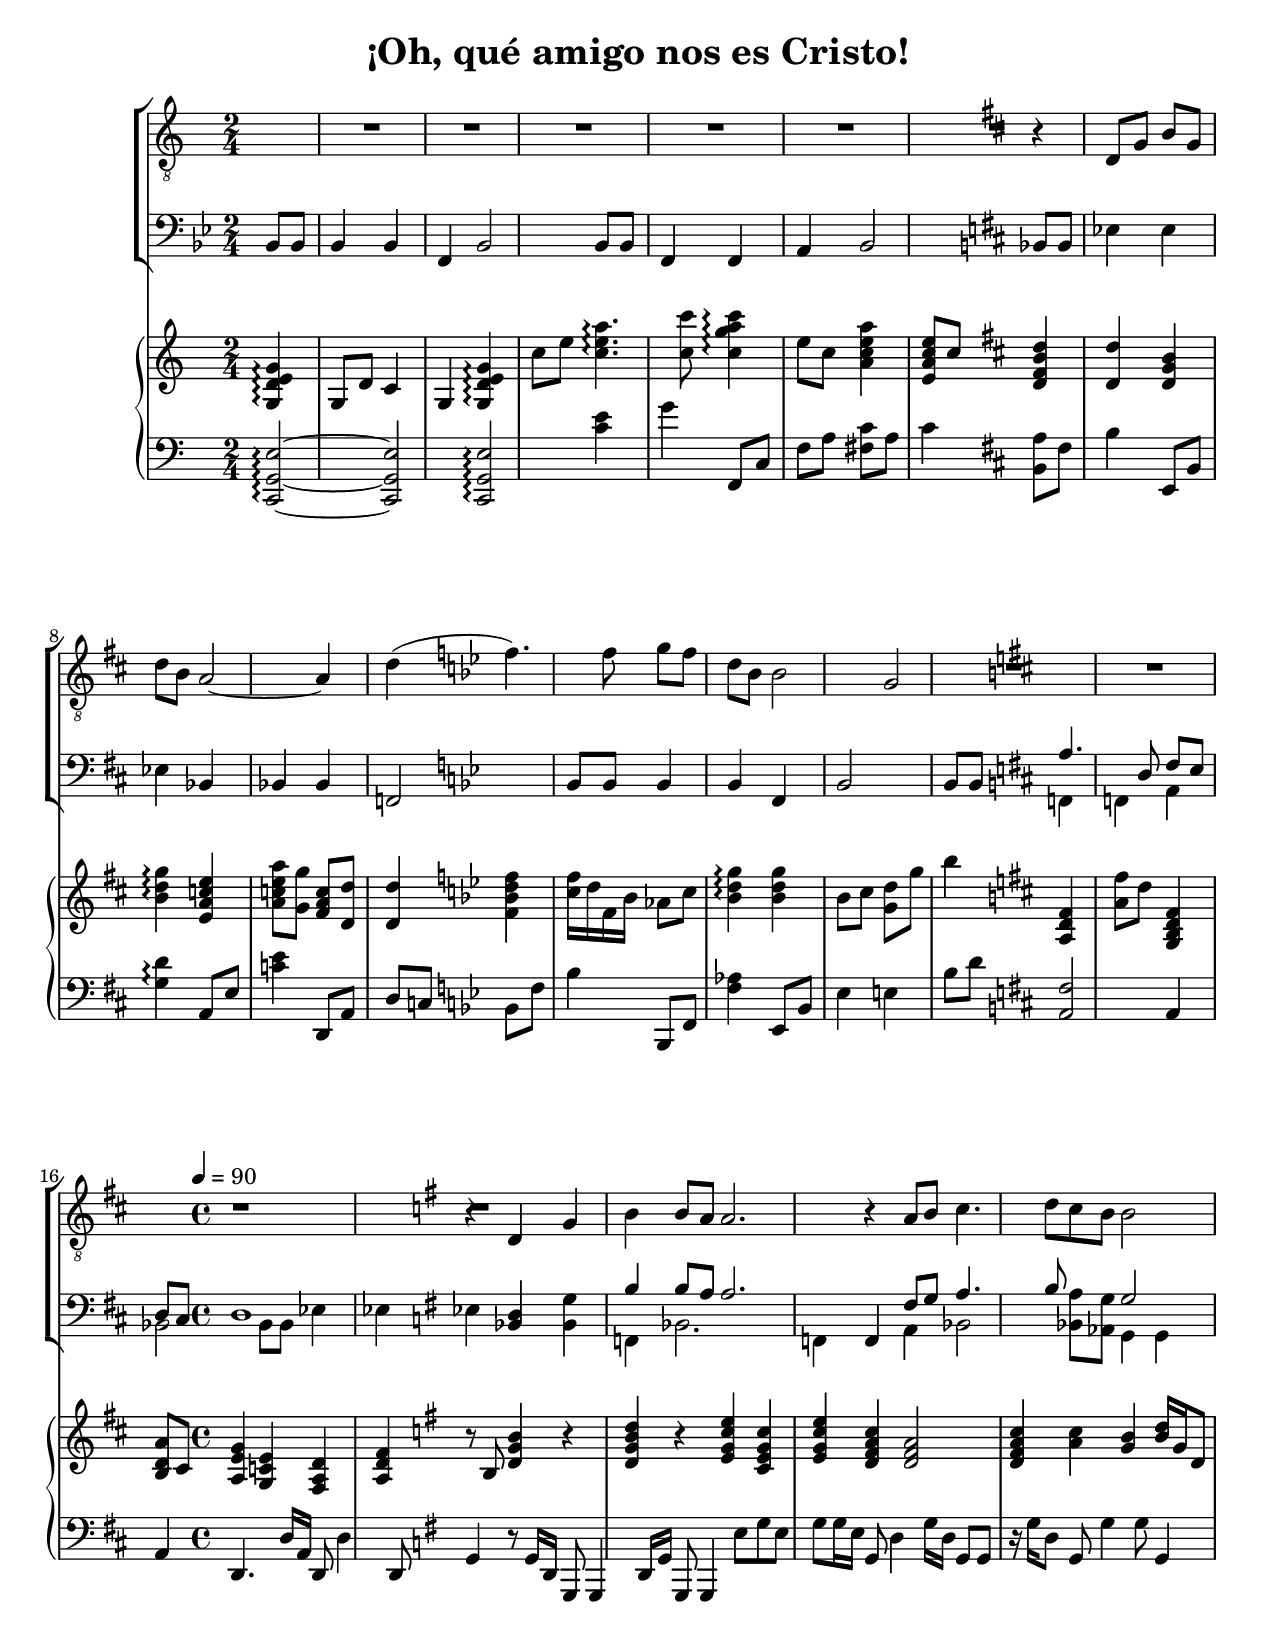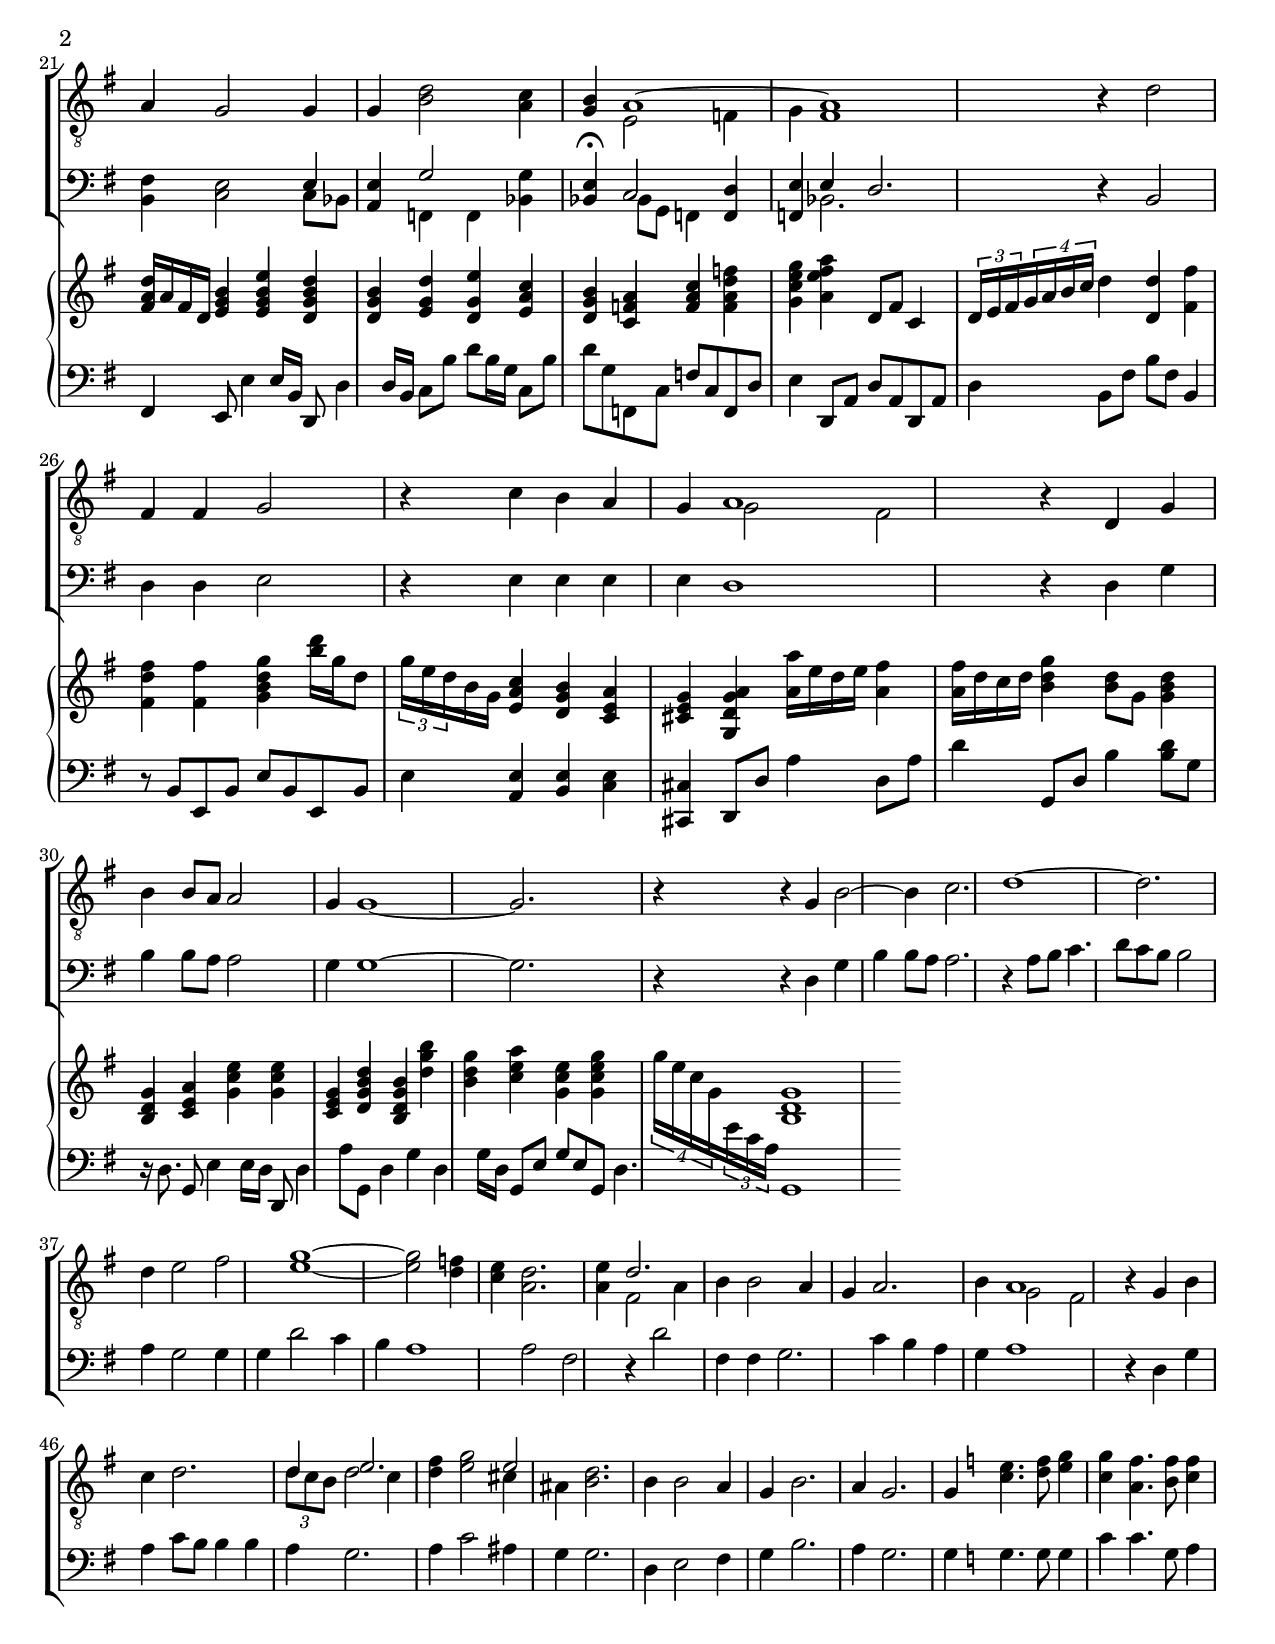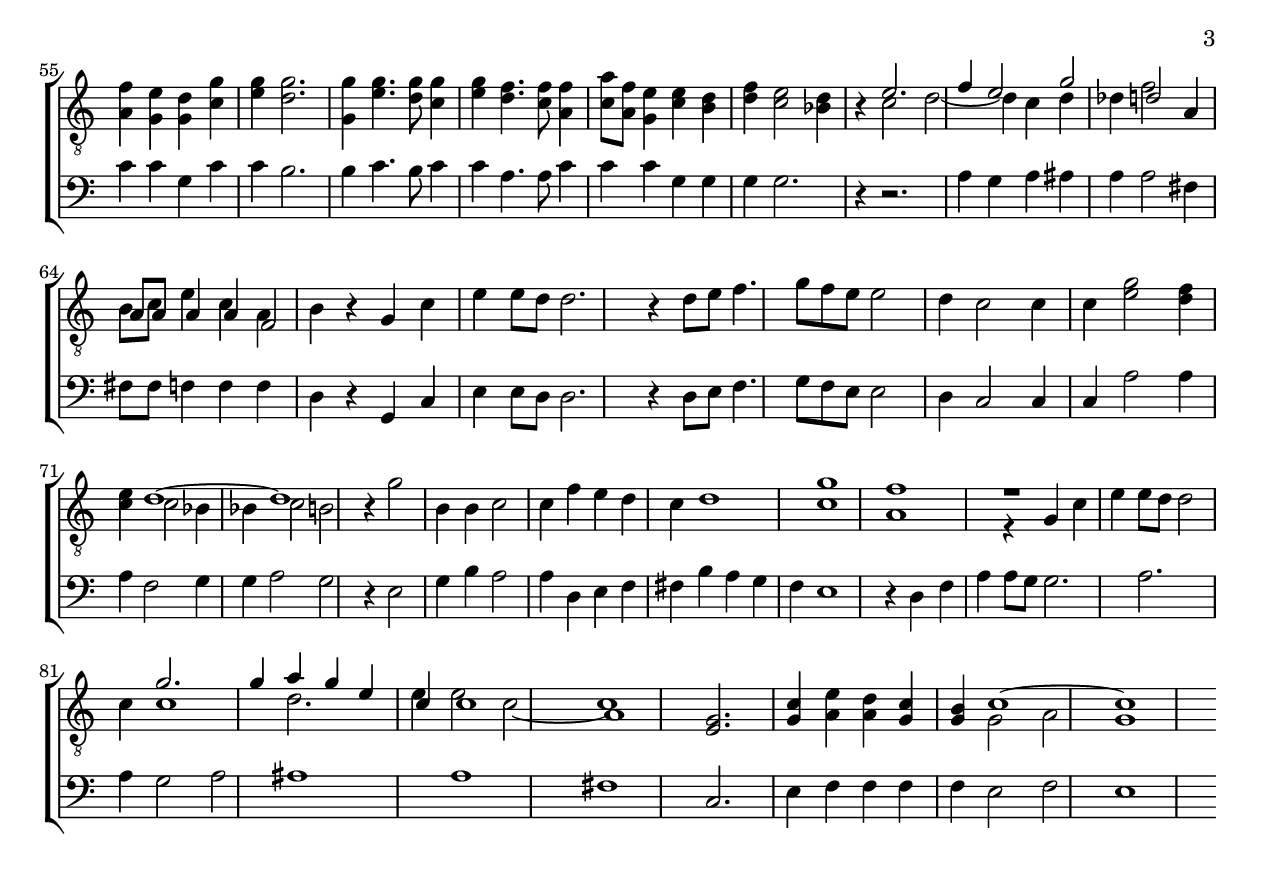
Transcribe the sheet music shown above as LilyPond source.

\version "2.16.2"

firstMusic = {
  %% Intro
  \clef "treble_8"
  \time 2/4
  R2*6 | \key d \major
  R2*3 |
  r4 d'( | \key bes \major
  f'4.) f'8 |
  g' f' d' bes |
  bes2 |
  g | \key d \major
  R2*2 | \time 4/4
  R1 | \key g \major
  %% A
  r4 d g b | % Si a Cristo
  b8 a a2. | % buscas
  r4 a8 b c'4. d'8 | % En humilde
  c' b b2 a4 | % ruego con
  g2 g4 g | % fe obten-
  d'2 c'4 b | % drás gozo_y
  a1~ | % paz, gozo_y
  a1  | % paaz

  r4 d'2 fis4 | % gracia y
  fis g2 r4 | % amor 
  c'4 b a g | %llena el cora--
  a1  | %zón
  r4 d g b | % si a Cristo
  b8 a a2 g4 | % buscas con 
  g1 ~ | %fe _
  g2. r4 | %
  %%%%%%%%%%%%%%%
  r4 g b2~ |
  b4 c'2. |
  d'1~ |
  d'2. d'4 |
  e'2 fis' | 
  g'1~ | % ción
  g'2 f'4 e' |
  d'2. e'4 |
  d'2. b4 |
  b2 a4 g |
  a2. b4 |
  a1 |
  r4 g b c' |
  d'2. d'4 |
  e'2. fis'4 |
  g'2 e' |
  d'2. b4 |
  b2 a4 g |
  b2. a4 |
  g2.

  g4 | \key c \major
  e'4. f'8 g'4 g' |
  f'4. f'8 f'4 f' |
  e'4 d' g' g' |
  g'2. g'4 |
  g'4. g'8 g'4 g' |
  f'4. f'8 f'4 a'8 f' |
  e'4 e' d' f' |
  e'2 d'4 r4 |

  e'2. f'4 |
  e'2 g' |
  d'2 a4 a8 a |
  a4 a f2 |
  
  r4 g4 c' e' |
  e'8 d' d'2. |
  r4 d'8 e'8 f'4. g'8 |
  f'8 e' e'2 d'4 |
  c'2 c'4 c'4 |
  g'2 f'4 e' |
  d'1~ |
  d'1 |

  r4 g'2 b4 |
  b4 c'2 c'4 |
  f'4 e' d' c' |
  d'1 |

  g'1 |
  f' |
  r |
  r |

  g'2. g'4 |
  a' g' e' c' |
  c'1 |
  a |

  g2. c'4 |
  e' d' c' b |
  c'1~ |
  c' |
}

firstLyrics = \lyricmode {
  Y__ nos man -- da que lle -- ve -- mos
}

secondMusic = {
  %% Intro
  \clef "treble_8"
  \time 2/4
  R2*6 | \key d \major
  r4 d8 g |
  b g d' b |
  a2~ | 
  a4 s | \key bes \major
  R2*4 | \key d \major
  R2*2 | \time 4/4
  R1 | \key g \major
  %% A
  r4 d g b | % Si a Cristo
  b8 a a2. | % buscas
  r4 a8 b c'4. d'8 | % En humilde
  c' b b2 a4 | % ruego con
  g2 g4 g | % fe obten-
  b2 a4 g | % drás gozo_y
  e2 f4 g | % paz, gozo_y
  fis1 | % paaz

  r4 d'2 fis4 | % gracia y
  fis g2 r4 | % amor 
  c'4 b a g | %llena el cora--
  g2 fis2 | %zón
  r4 d g b | % si a Cristo
  b8 a a2 g4 | % buscas con 
  g1 ~ | %fe _
  g2. r4 | %

  r4 g b2~ |
  b4 c'2. |
  d'1~ |
  d'2. d'4 |
  e'2 fis' | 
  e'1~ | % ción
  e'2 d'4 c' |
  a2. a4 |
  fis2 a4 b4 |
  b2 a4 g |
  a2. b4 |
  g2 fis2 |
  r4 g b c' |
  d'2. \times 2/3 { d'8 c' b } |
  d'2 c'4 d'4 |
  e'2 cis'4 ais4 |
  b2. b4 |
  b2 a4 g |
  b2. a4 |
  g2.

  g4 | \key c \major
  c'4. d'8 e'4 c'4 |
  a4. b8 c'4 a4 |
  g4 g c' e' |
  d'2. g4 |
  e'4. d'8 c'4 e' |
  d'4. c'8 a4 c'8 a |
  g4 c' b d' |
  c'2 bes4 r4 |

  c'2 d'~ |
  d'4 c' d' des' |
  f'2 a4 b8 c' |
  e'4 c' a b |
  
  r4 g4 c' e' |
  e'8 d' d'2. |
  r4 d'8 e'8 f'4. g'8 |
  f'8 e' e'2 d'4 |
  c'2 c'4 c'4 |
  e'2 d'4 c'4 |
  c'2 bes4 bes |
  c'2 b |

  r4 g'2 b4 |
  b4 c'2 c'4 |
  f'4 e' d' c' |
  d'1 |

  c'1 |
  a |
  r4 g4 c' e' |
  e'8 d' d'2 c'4 |
  c'1 |
  d'2. e'4 |
  e'2 c'~ |
  c'1 |

  e2. g4 |
  a a g g |
  g2 a |
  g1 |
}

secondLyrics = \lyricmode  {
  Él sin -- tió nues -- tra__a -- flic -- ción
}

baritoneMusic = {
  %% Intro
  \clef bass
  \time 2/4
  R2*6 | \key d \major
  R2*4 | \key bes \major
  R2*4 | \key d \major
  a4. d8 |
  fis8 e d cis |
  \time 4/4 \tempo 4 = 90
  d1 | \key g \major
  %% A
  r4 d g b | % Si a Cristo
  b8 a a2. | % buscas
  r4 fis8 g a4. b8 | % En humilde
  a g g2 fis4 | % ruego con
  e2 e4 e | % fe obten-
  g2 g4 e | % drás gozo_y
  c2 d4 e | % paz, gozo_y
  e4 d2. | % paaz

  r4 b,2 d4 | % gracia y
  d e2 r4 | % amor 
  e4 e e e | %llena el cora--
  d1  | %zón
  r4 d g b | % si a Cristo
  b8 a a2 g4 | % buscas con 
  g1 ~ | %fe _
  g2. r4 | %

  r4 d g b | % Si a Cristo
  b8 a a2. | % buscas
  r4 a8 b c'4. d'8 | % En humilde
  c' b b2 a4 | % ruego con
  g2 g4 g | % fe obten-
  d'2 c'4 b | % drás gozo_y
  a1 | % paz, gozo_y
  a2 fis2| % paaz

  r4 d'2 fis4 % Gracia_y
  fis4 g2. % amor
  c'4 b a g % llena el cora--
  a1 % zón

  r4 d g a % Si a Cristo
  c'8 b b4 b a % buscas en tu
  g2. a4 % afli--
  c'2 ais4 g % ción  con--
  g2. d4 % suelo
  e2 fis4 g % siempre
  b2. a4 % me se--
  g2. % rás

  g4 | \key c \major % Je--
  g4. g8 g4 c' | % sús te
  c'4. g8 a4 c' |
  c' g c' c' |
  b2. b4 |
  c'4. b8 c'4 c' |
  a4. a8 c'4 c' |
  c' g g g |
  g2. r4 |
  r2. a4 | % uh, siempre
  g4 a ais a | %  siempre cerca
  a2 fis4 fis8 fis |
  f4 f f d | 
  r4 g, c e | % Confío en
  e8 d d2. |
  r4 d8 e f4. g8 |
  f e e2 d4 |
  c2 c4 c |
  a2 a4 a |
  f2 g4 g |
  a2 g | % Gozo y paaaz
  r4 e2 g4 | % Fuerza y luz
  b4 a2 a4 |
  d e f fis | % la tempes
  b a g f |
  e1 |
  r4 d f a |
  a8 g g2. |
  a2. a4 | % In prayer
  g2 a |
  ais1 |
  a1 |
  fis1 |
  c2. e4 | % Paz tendrá tu corazón
  f4 f f f |
  e2 f |
  e1 |
}

baritoneLyrics = \lyricmode {
  To -- do__a Dios en o -- ra -- ción.
}

bassMusic = {
  \clef "bass"
  \time 3/4
  \key bes \major

  \partial 4 bes,8 bes, 
  bes,4 bes, f, 
  bes,2 bes,8 bes, 
  f,4 f, a, 
  bes,2 % Al andar con Jesús en su fúlgida luz

  bes,8 bes, 
  ees4 ees ees 
  bes, bes, bes, 
  f,2 % en mi senda su gloria veré

  bes,8 bes, 
  bes,4 bes, f, 
  bes,2 bes,8 bes, 
  f,4 f, a, 
  bes,2 % y su voz he de oír, pues promete vivir

  bes,8 bes, 
  ees4 ees ees 
  bes, bes, f, 
  bes,2. % con aquél que obedezca por fe

  f,4 f, a, 
  bes,2 bes,8 aes, 
  g,4 g, b, 
  c2 % Su santa ley obedezco por fe

  c8 bes, 
  a,4 f, f,
  bes, bes,\fermata bes,8 g,
  f,4 f, f, 
  bes,2. % y feliz en mi Cristo yo por siempre seré

}

bassLyrics = \lyricmode  {
}

pianoUpper = {
  \clef "treble"
  \time 2/4
  \key c \major

  <g d' e' g'>4\arpeggio g8 d' |
  c'4 g |

  <g d' e' g'>4\arpeggio c''8 e'' |
  <c'' e'' a''>4.\arpeggio <c'' c'''>8 |
  <c'' g'' a'' c'''>4\arpeggio e''8 c'' |
  <a' c'' e'' a''>4 <e' a' c'' e''>8 c''8 |
  \key d \major
  <d' fis' b' d''>4 <d' d''>4 |
  <d' g' b'>4 <b' d'' g''>4\arpeggio |
  <e' a' c'' e''>4 <a' c'' e'' a''>8 <g' g''> |
  <fis' a' c''>8 <d' d''>8 <d' d''>4 |
  \key bes \major
  <f' bes' d'' f''>4 <c'' f''>16 d'' f' bes' |
  aes'8 c'' <bes' d'' g''>4\arpeggio |
  <bes' d'' g''>4 bes'8 c'' |
  <g' d''>8 g'' bes''4 |
  \key d \major
  <a d' fis'>4 <a' fis''>8 d'' |
  <g b d' fis'>4 <b d' a'>8 cis'8 |
  \time 4/4  \tempo 4 = 90
  <a e' g'>4 <g c' e'> <fis a d'> <a d' fis'> |

  \key g \major
  r8 b <d' g' b'>4 r4 <d' g' b' d''> |
  r4 <e' g' c'' e''> <c' e' g' c''> <e' g' c'' e''> |
  <d' fis' a' c''>4 <d' fis' a'>2 <d' fis' a' c''>4 |
  <a' c''>4 <g' b'> <b' d''>16 g' d'8 <fis' a' d''>16 a' fis' d' |
  <e' g' b'>4 <e' g' b' e''> <d' g' b' d''> <d' g' b'> |
  <e' g' d''>4 <d' g' e''> <e' a' c''> <d' g' b'> |
  <c' f' a'>4 <f' a' c''> <f' a' d'' f''> <g' c'' e'' g''> |
  <a' e'' fis'' a''>4 d'8 fis' c'4 \times 2/3 { d'16 e' fis' } \times 2/4 { g' a' b' c'' } |
  d''4 <d' d''> <fis' fis''> <fis' d'' fis''> |
  <fis' fis''>4 <g' b' d'' g''> <b'' d'''>16 g'' d''8 \times 2/3 { g''16 e'' d'' } b'16 g' |
  <e' a' c''>4 <d' g' b'> <c' e' a'> <cis' e' g'> |
  <g d' g' a'>4 <a' a''>16 e'' d'' e'' <a' fis''>4 <a' fis''>16 d'' c'' d'' |
  <b' d'' g''>4 <b' d''>8 g' <g' b' d''>4 <b d' g'> |
  <c' e' a'>4 <g' c'' e''> <g' c'' e''> <c' e' g'> |
  <d' g' b' d''>4 <b d' g' b'> <d'' g'' b''> <b' d'' g''> |
  <c'' e'' a''>4 <g' c'' e''> <g' c'' e'' g''> \times 2/4 { g''16 e'' c'' g' } \times 2/3 { \change Staff = "down" e' c' a \change Staff = "up" } |
  <b d' g'>1 |
}

pianoLower = {
  \clef "bass"
  \time 2/4
  \key c \major

  <c, g, e>2~\arpeggio |
  <c, g, e> |
  
  <c, g, e>2\arpeggio |
  <c' e'>4 g' |
  f,8 c f a |
  <fis c'>8 a8 c'4 |
  \key d \major
  <b, a>8 fis8 b4 |
  e,8 b, <g d'>4\arpeggio |
  a,8 e <c' e'>4 |
  d,8 a, d c |
  \key bes \major
  bes,8 f bes4 |
  bes,,8 f, <f aes>4 |
  ees,8 bes, ees4 |
  e4 bes8 d' |
  \key d \major
  <a, fis>2 |
  a,4 a, |
  \time 4/4
  d,4. d16 a, d,8 d4 d,8 |
  
  \key g \major
  g,4 r8 g,16 d, g,,8 g,,4 d,16 g, |
  g,,8 g,,4 e8 g e g g16 e |
  g,8 d4 g16 d g,8 g,8 r16 g d8 |
  g,8 g4 g8 g,4 fis, |
  e,8 e4 e16 b, d,8 d4 d16 b, |
  c8 b d' b16 g c8 b d' g |
  f,8 c f c f, d e4 |
  d,8 a, d a, d, a, d4 |
  b,8 fis b fis b,4 r8 b, |
  e,8 b, e b, e, b, e4 |
  <a, e>4 <b, e> <c e> <cis, cis> |
  d,8 d a4 d8 a d'4 |
  g,8 d b4 <b d'>8 g r16 d8. |
  g,8 e4 e16 d d,8 d4 a8 |
  g,8 d4 g d g16 d |
  g,8 e g e g, d4. |
  g,1 |
}


#(set-default-paper-size "letter")

\header {
  title = "¡Oh, qué amigo nos es Cristo!"
}

%showLastLength = R1*2
\score {
  <<
  \new ChoirStaff <<
    \new Staff = "tenors" \with { printPartCombineTexts = ##f } {
      \set Staff.midiInstrument = #"electric grand"
      \partcombine \firstMusic \secondMusic
    }

    \new Staff = "basses" \with { printPartCombineTexts = ##f } {
      \set Staff.midiInstrument = #"electric grand"
      \set Staff.soloText = #"barítono"
      \set Staff.soloIIText = #"bajo"
      \set Staff.aDueText = #"ambos"
      \partcombine \baritoneMusic \bassMusic
    }
  >>

  \new PianoStaff <<
    \new Staff = "up" {
      \pianoUpper
    }

    \new Staff = "down" {
      \pianoLower
    }
  >>

>>

  \layout {}
  \midi {}
}